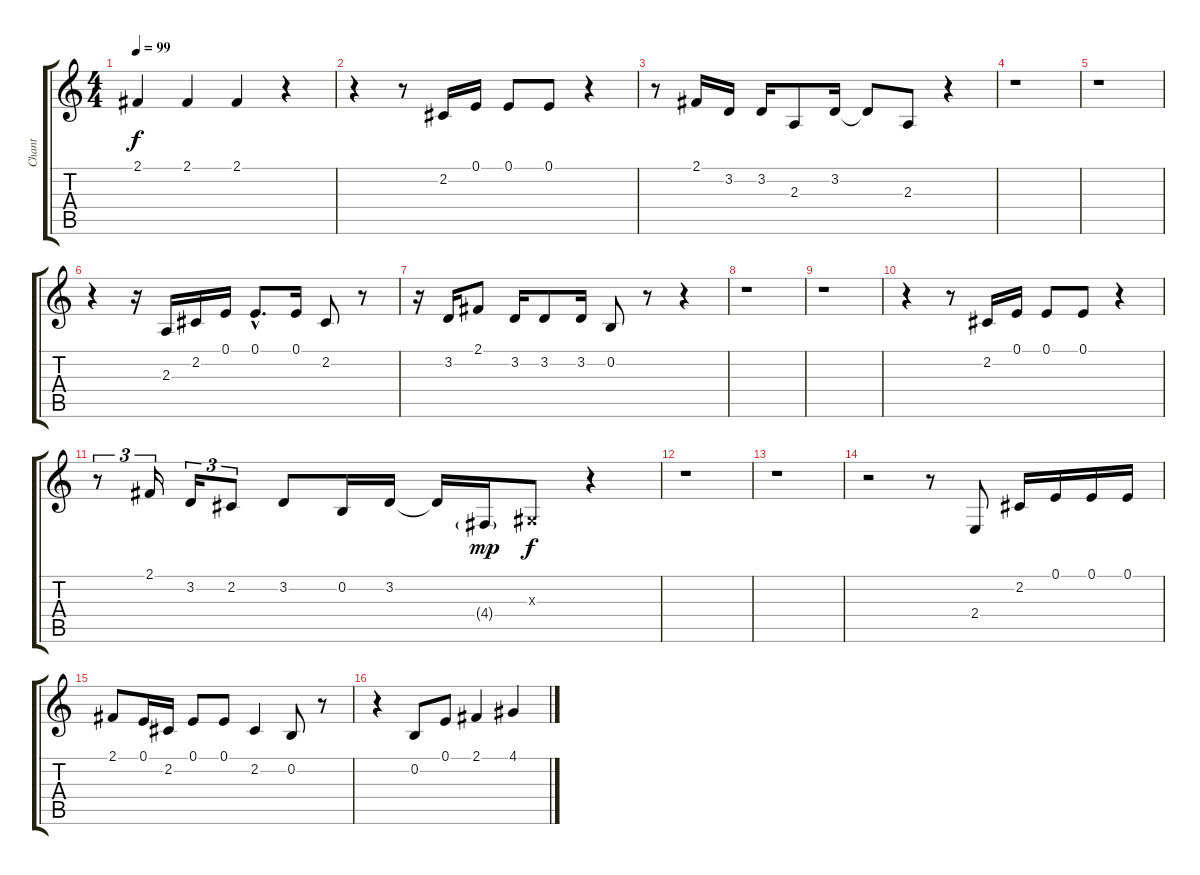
\track ("Chant" "Chant") {instrument oboe}
\staff {score tabs}
\tuning (E4 B3 G3 D3 A2 E2) {hide}
\ts (4 4)
\tempo 99
\clef g2
\ks c
2.1.4{dy f} 2.1.4 2.1.4 r.4 |
r.4 r.8 2.2.16 0.1.16 0.1.8 0.1.8 r.4 |
r.8 2.1.16 3.2.16 3.2.16 2.3.8 3.2.16 3.2{t}.8 2.3.8 r.4 |
r.1 |
r.1 |
r.4 r.16 2.3.16 2.2.16 0.1.16 0.1{hac}.8{d} 0.1.16 2.2.8 r.8 |
r.16 3.2.16 2.1.8 3.2.16 3.2.8 3.2.16 0.2.8 r.8 r.4 |
r.1 |
r.1 |
r.4 r.8 2.2.16 0.1.16 0.1.8 0.1.8 r.4 |
r.8{tu (3 2)} 2.1.16{tu (3 2)} 3.2.16{tu (3 2)} 2.2.8{tu (3 2)} 3.2.8 0.2.16 3.2.16 3.2{t}.16 4.4{g}.16{dy mp} 1.3{x}.8{dy f} r.4 |
r.1 |
r.1 |
r.2 r.8 2.4.8 2.2.16 0.1.16 0.1.16 0.1.16 |
2.1.8 0.1.16 2.2.16 0.1.8 0.1.8 2.2.4 0.2.8 r.8 |
r.4 0.2.8 0.1.8 2.1.4 4.1.4
